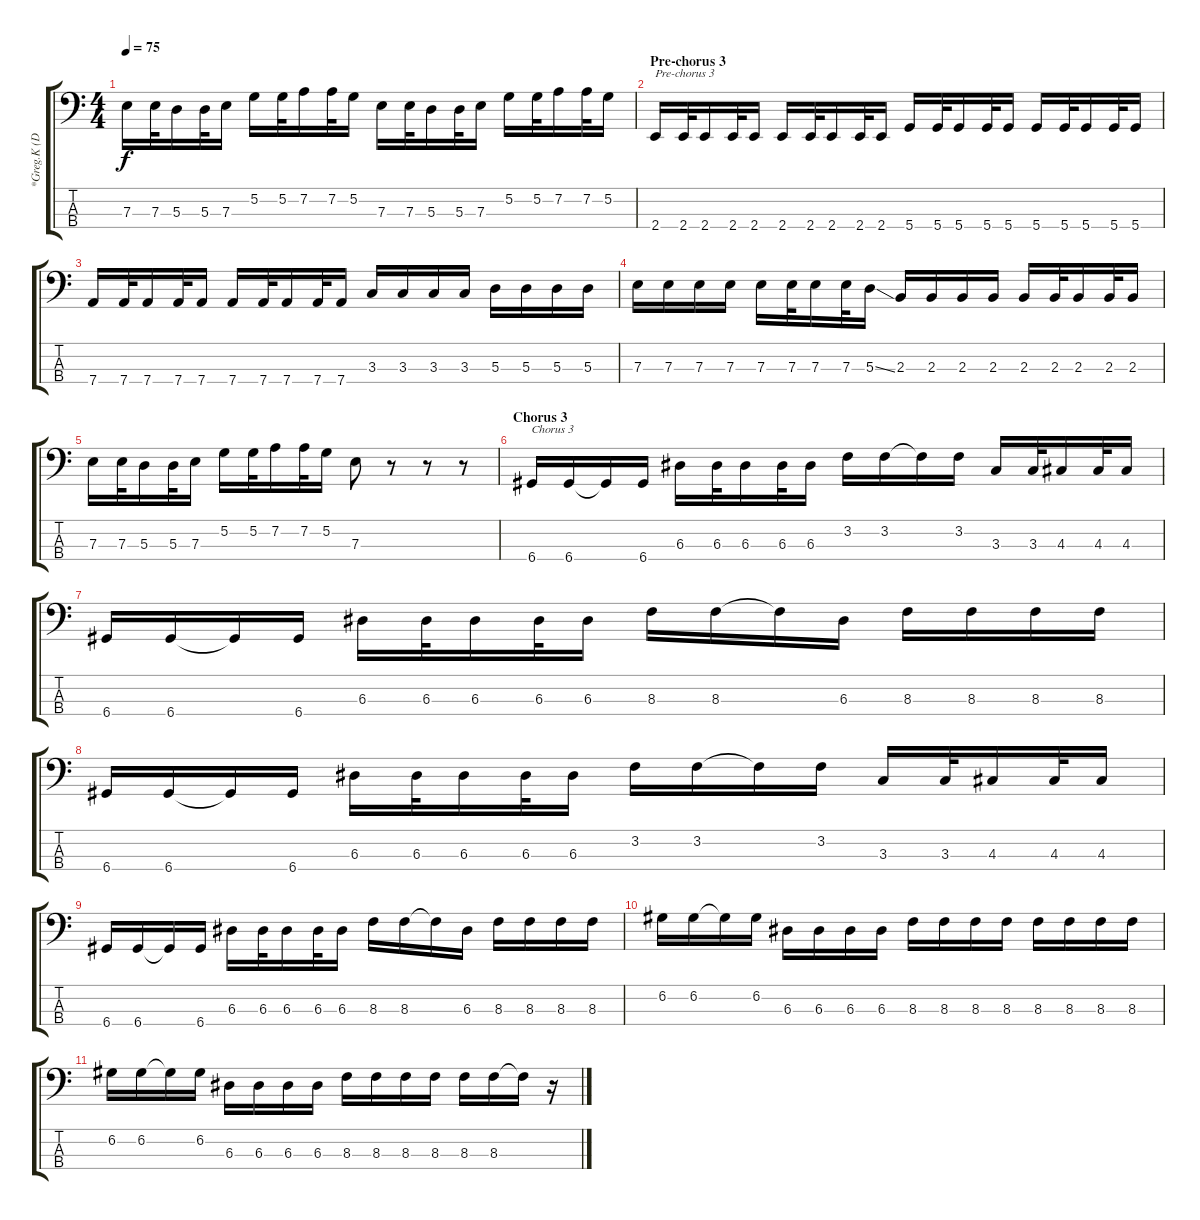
\track ("*Greg.K (Dropped D bass)" "*Greg.K (D") {instrument electricbassfinger}
\staff {score tabs}
\tuning (G2 D2 A1 D1) {hide}
\ts (4 4)
\tempo 75
\clef f4
\ks c
7.3.16{dy f} 7.3.32 5.3.16 5.3.32 7.3.16 5.2.16 5.2.32 7.2.16 7.2.32 5.2.16 7.3.16 7.3.32 5.3.16 5.3.32 7.3.16 5.2.16 5.2.32 7.2.16 7.2.32 5.2.16 |
\section ("" "Pre-chorus 3")
2.4.16{txt "Pre-chorus 3"} 2.4.32 2.4.16 2.4.32 2.4.16 2.4.16 2.4.32 2.4.16 2.4.32 2.4.16 5.4.16 5.4.32 5.4.16 5.4.32 5.4.16 5.4.16 5.4.32 5.4.16 5.4.32 5.4.16 |
7.4.16 7.4.32 7.4.16 7.4.32 7.4.16 7.4.16 7.4.32 7.4.16 7.4.32 7.4.16 3.3.16 3.3.16 3.3.16 3.3.16 5.3.16 5.3.16 5.3.16 5.3.16 |
7.3.16 7.3.16 7.3.16 7.3.16 7.3.16 7.3.32 7.3.16 7.3.32 5.3{ss}.16 2.3.16 2.3.16 2.3.16 2.3.16 2.3.16 2.3.32 2.3.16 2.3.32 2.3.16 |
7.3.16 7.3.32 5.3.16 5.3.32 7.3.16 5.2.16 5.2.32 7.2.16 7.2.32 5.2.16 7.3.8 r.8 r.8 r.8 |
\section ("" "Chorus 3")
6.4.16{txt "Chorus 3"} 6.4.16 6.4{t}.16 6.4.16 6.3.16 6.3.32 6.3.16 6.3.32 6.3.16 3.2.16 3.2.16 3.2{t}.16 3.2.16 3.3.16 3.3.32 4.3.16 4.3.32 4.3.16 |
6.4.16 6.4.16 6.4{t}.16 6.4.16 6.3.16 6.3.32 6.3.16 6.3.32 6.3.16 8.3.16 8.3.16 8.3{t}.16 6.3.16 8.3.16 8.3.16 8.3.16 8.3.16 |
6.4.16 6.4.16 6.4{t}.16 6.4.16 6.3.16 6.3.32 6.3.16 6.3.32 6.3.16 3.2.16 3.2.16 3.2{t}.16 3.2.16 3.3.16 3.3.32 4.3.16 4.3.32 4.3.16 |
6.4.16 6.4.16 6.4{t}.16 6.4.16 6.3.16 6.3.32 6.3.16 6.3.32 6.3.16 8.3.16 8.3.16 8.3{t}.16 6.3.16 8.3.16 8.3.16 8.3.16 8.3.16 |
6.2.16 6.2.16 6.2{t}.16 6.2.16 6.3.16 6.3.16 6.3.16 6.3.16 8.3.16 8.3.16 8.3.16 8.3.16 8.3.16 8.3.16 8.3.16 8.3.16 |
6.2.16 6.2.16 6.2{t}.16 6.2.16 6.3.16 6.3.16 6.3.16 6.3.16 8.3.16 8.3.16 8.3.16 8.3.16 8.3.16 8.3.16 8.3{t}.16 r.16
